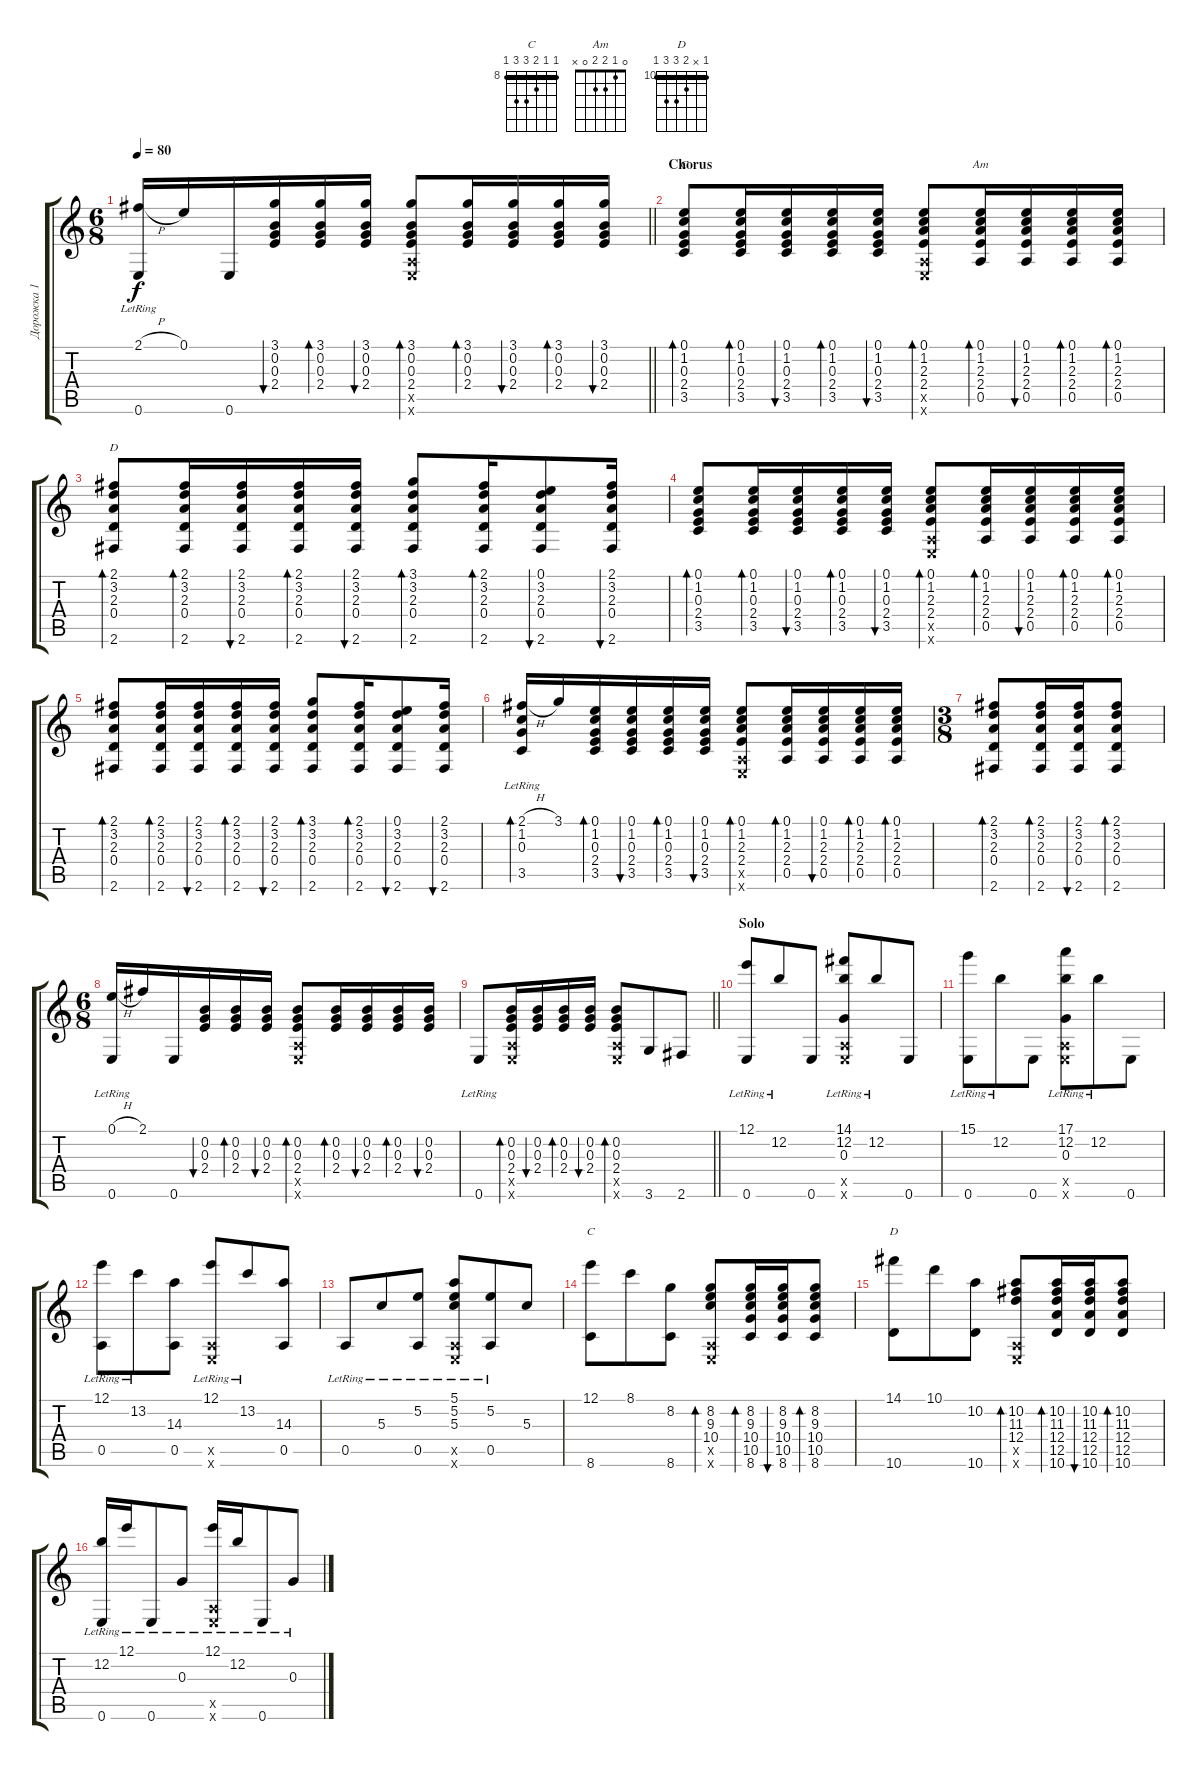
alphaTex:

\track ("Дорожка 1" "Дорожка 1") {instrument acousticguitarsteel}
\staff {score tabs}
\tuning (E4 B3 G3 D3 A2 E2) {hide}
\chord ("C" 0 1 0 2 3 x)
\chord ("Am" 0 1 2 2 0 x)
\chord ("D" 2 3 2 0 x 2) {barre 2}
\chord ("C" 8 8 9 10 10 8) {firstfret 8 barre 8}
\chord ("D" 10 x 11 12 12 10) {firstfret 10 barre 10}
\ts (6 8)
\tempo 80
\clef g2
\barLineRight lightlight
\ks c
(2.1{h} 0.6{lr}).16{dy f} 0.1.16 0.6.16 (3.1 0.2 0.3 2.4).16{bu 60} (3.1 0.2 0.3 2.4).16{bd 60} (3.1 0.2 0.3 2.4).16{bu 60} (3.1 0.2 0.3 2.4 0.5{x} 0.6{x}).8{bd 60} (3.1 0.2 0.3 2.4).16{bd 60} (3.1 0.2 0.3 2.4).16{bu 60} (3.1 0.2 0.3 2.4).16{bd 60} (3.1 0.2 0.3 2.4).16{bu 60} |
\section ("" "Chorus")
(0.1 1.2 0.3 2.4 3.5).8{bd 60 ch "C"} (0.1 1.2 0.3 2.4 3.5).16{bd 60} (0.1 1.2 0.3 2.4 3.5).16{bu 60} (0.1 1.2 0.3 2.4 3.5).16{bd 60} (0.1 1.2 0.3 2.4 3.5).16{bu 60} (0.1 1.2 2.3 2.4 0.5{x} 0.6{x}).8{bd 60} (0.1 1.2 2.3 2.4 0.5).16{bd 60 ch "Am"} (0.1 1.2 2.3 2.4 0.5).16{bu 60} (0.1 1.2 2.3 2.4 0.5).16{bd 60} (0.1 1.2 2.3 2.4 0.5).16{bd 60} |
(2.1 3.2 2.3 0.4 2.6).8{bd 60 ch "D"} (2.1 3.2 2.3 0.4 2.6).16{bd 60} (2.1 3.2 2.3 0.4 2.6).16{bu 60} (2.1 3.2 2.3 0.4 2.6).16{bd 60} (2.1 3.2 2.3 0.4 2.6).16{bu 60} (3.1 3.2 2.3 0.4 2.6).8{bd 60} (2.1 3.2 2.3 0.4 2.6).16{bd 60} (0.1 3.2 2.3 0.4 2.6).8{bu 60} (2.1 3.2 2.3 0.4 2.6).16{bu 60} |
(0.1 1.2 0.3 2.4 3.5).8{bd 60} (0.1 1.2 0.3 2.4 3.5).16{bd 60} (0.1 1.2 0.3 2.4 3.5).16{bu 60} (0.1 1.2 0.3 2.4 3.5).16{bd 60} (0.1 1.2 0.3 2.4 3.5).16{bu 60} (0.1 1.2 2.3 2.4 0.5{x} 0.6{x}).8{bd 60} (0.1 1.2 2.3 2.4 0.5).16{bd 60} (0.1 1.2 2.3 2.4 0.5).16{bu 60} (0.1 1.2 2.3 2.4 0.5).16{bd 60} (0.1 1.2 2.3 2.4 0.5).16{bd 60} |
(2.1 3.2 2.3 0.4 2.6).8{bd 60} (2.1 3.2 2.3 0.4 2.6).16{bd 60} (2.1 3.2 2.3 0.4 2.6).16{bu 60} (2.1 3.2 2.3 0.4 2.6).16{bd 60} (2.1 3.2 2.3 0.4 2.6).16{bu 60} (3.1 3.2 2.3 0.4 2.6).8{bd 60} (2.1 3.2 2.3 0.4 2.6).16{bd 60} (0.1 3.2 2.3 0.4 2.6).8{bu 60} (2.1 3.2 2.3 0.4 2.6).16{bu 60} |
(2.1{h} 1.2{lr} 0.3{lr} 3.5).16{bd 60} 3.1.16 (0.1 1.2 0.3 2.4 3.5).16{bd 60} (0.1 1.2 0.3 2.4 3.5).16{bu 60} (0.1 1.2 0.3 2.4 3.5).16{bd 60} (0.1 1.2 0.3 2.4 3.5).16{bu 60} (0.1 1.2 2.3 2.4 0.5{x} 0.6{x}).8{bd 60} (0.1 1.2 2.3 2.4 0.5).16{bd 60} (0.1 1.2 2.3 2.4 0.5).16{bu 60} (0.1 1.2 2.3 2.4 0.5).16{bd 60} (0.1 1.2 2.3 2.4 0.5).16{bd 60} |
\ts (3 8)
(2.1 3.2 2.3 0.4 2.6).8{bd 60} (2.1 3.2 2.3 0.4 2.6).16{bd 60} (2.1 3.2 2.3 0.4 2.6).16{bu 60} (2.1 3.2 2.3 0.4 2.6).8{bd 60} |
\ts (6 8)
(0.1{h} 0.6{lr}).16 2.1.16 0.6.16 (0.2 0.3 2.4).16{bu 60} (0.2 0.3 2.4).16{bd 60} (0.2 0.3 2.4).16{bu 60} (0.2 0.3 2.4 0.5{x} 0.6{x}).8{bd 60} (0.2 0.3 2.4).16{bd 60} (0.2 0.3 2.4).16{bu 60} (0.2 0.3 2.4).16{bd 60} (0.2 0.3 2.4).16{bu 60} |
\barLineRight lightlight
0.6{lr}.8 (0.2 0.3 2.4 0.5{x} 0.6{x}).16{bd 60} (0.2 0.3 2.4).16{bu 60} (0.2 0.3 2.4).16{bd 60} (0.2 0.3 2.4).16{bu 60} (0.2 0.3 2.4 0.5{x} 0.6{x}).8{bd 60} 3.6.8 2.6.8 |
\section ("" "Solo")
(12.1{lr} 0.6).8 12.2{lr}.8 0.6.8 (14.1{lr} 12.2 0.3 0.5{x} 0.6{x}).8 12.2{lr}.8 0.6.8 |
(15.1{lr} 0.6).8 12.2{lr}.8 0.6.8 (17.1{lr} 12.2 0.3 0.5{x} 0.6{x}).8 12.2{lr}.8 0.6.8 |
(12.1{lr} 0.5).8 13.2{lr}.8 (14.3 0.5).8 (12.1{lr} 0.5{x} 0.6{x}).8 13.2{lr}.8 (14.3 0.5).8 |
0.5{lr}.8 5.3{lr}.8 (5.2{lr} 0.5{lr}).8 (5.1{lr} 5.2{lr} 5.3 0.5{x} 0.6{x}).8 (5.2{lr} 0.5).8 5.3.8 |
(12.1 8.6).8{ch "C"} 8.1.8 (8.2 8.6).8 (8.2 9.3 10.4 0.5{x} 0.6{x}).8{bd 60} (8.2 9.3 10.4 10.5 8.6).16{bd 60} (8.2 9.3 10.4 10.5 8.6).16{bu 60} (8.2 9.3 10.4 10.5 8.6).8{bd 60} |
(14.1 10.6).8{ch "D"} 10.1.8 (10.2 10.6).8 (10.2 11.3 12.4 0.5{x} 0.6{x}).8{bd 60} (10.2 11.3 12.4 12.5 10.6).16{bd 60} (10.2 11.3 12.4 12.5 10.6).16{bu 60} (10.2 11.3 12.4 12.5 10.6).8{bd 60} |
(12.2{lr} 0.6{lr}).16 12.1{lr}.16 0.6{lr}.8 0.3{lr}.8 (12.1{lr} 0.5{x} 0.6{x}).16 12.2{lr}.16 0.6{lr}.8 0.3{lr}.8
